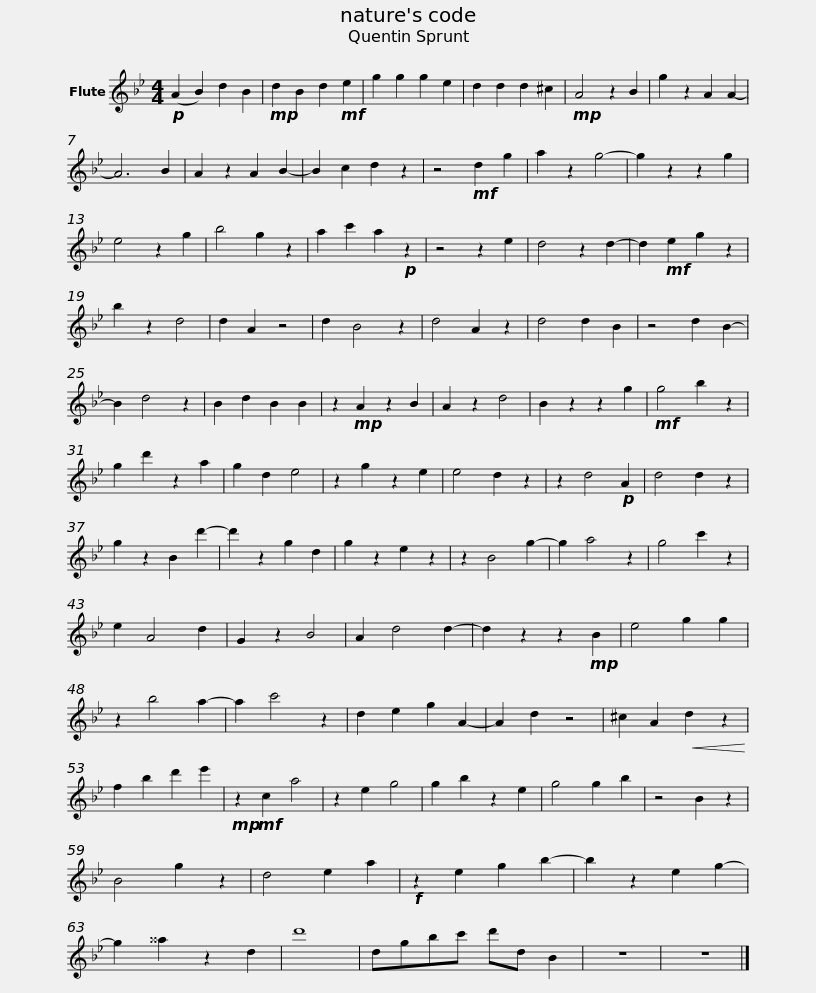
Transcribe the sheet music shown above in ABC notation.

X:1
L:1/8
M:4/4
I:linebreak $
K:Bb
V:1 treble
V:1
!p! (A2 B2) d2 B2 |!mp! d2 B2 d2!mf! e2 | g2 g2 g2 e2 | d2 d2 d2 ^c2 |!mp! A4 z2 B2 | %5
 g2 z2 A2 A2- | A6 B2 | A2 z2 A2 B2- | B2 c2 d2 z2 |$ z4!mf! d2 g2 | %10
 a2 z2 g4- | g2 z2 z2 g2 | e4 z2 g2 | b4 g2 z2 | a2 c'2 a2!p! z2 | %15
 z4 z2 e2 | d4 z2 d2- | d2!mf! e2 g2 z2 | b2 z2 d4 |$ d2 A2 z4 | %20
 d2 B4 z2 | d4 A2 z2 | d4 d2 B2 | z4 d2 B2- | B2 d4 z2 | %25
 B2 d2 B2 B2 | z2!mp! A2 z2 B2 | A2 z2 d4 | B2 z2 z2 g2 |!mf! g4 b2 z2 |$ %30
 g2 d'2 z2 a2 | g2 d2 e4 | z2 g2 z2 e2 | e4 d2 z2 | z2 d4!p! A2 | %35
 d4 d2 z2 | g2 z2 B2 d'2- | d'2 z2 g2 d2 | g2 z2 e2 z2 | z2 B4 g2- |$ %40
 g2 a4 z2 | g4 c'2 z2 | e2 A4 d2 | G2 z2 B4 | A2 d4 d2- | %45
 d2 z2 z2!mp! B2 | e4 g2 g2 | z2 b4 a2- | a2 c'4 z2 | d2 e2 g2 A2- | %50
 A2 d2 z4 |$ ^c2 A2!<(! d2 z2!<)! | f2 b2 d'2 e'2 |!mp!!mf! z2 c2 a4 | z2 e2 g4 | %55
 g2 b2 z2 e2 | g4 g2 b2 | z4 B2 z2 | B4 g2 z2 | d4 e2 a2 | %60
!f! z2 e2 g2 b2- |$ b2 z2 e2 g2- | g2 ^^a2 z2 d2 | d'8 | dgbc' d'd B2 | %65
 z8 | z8 |] %67
